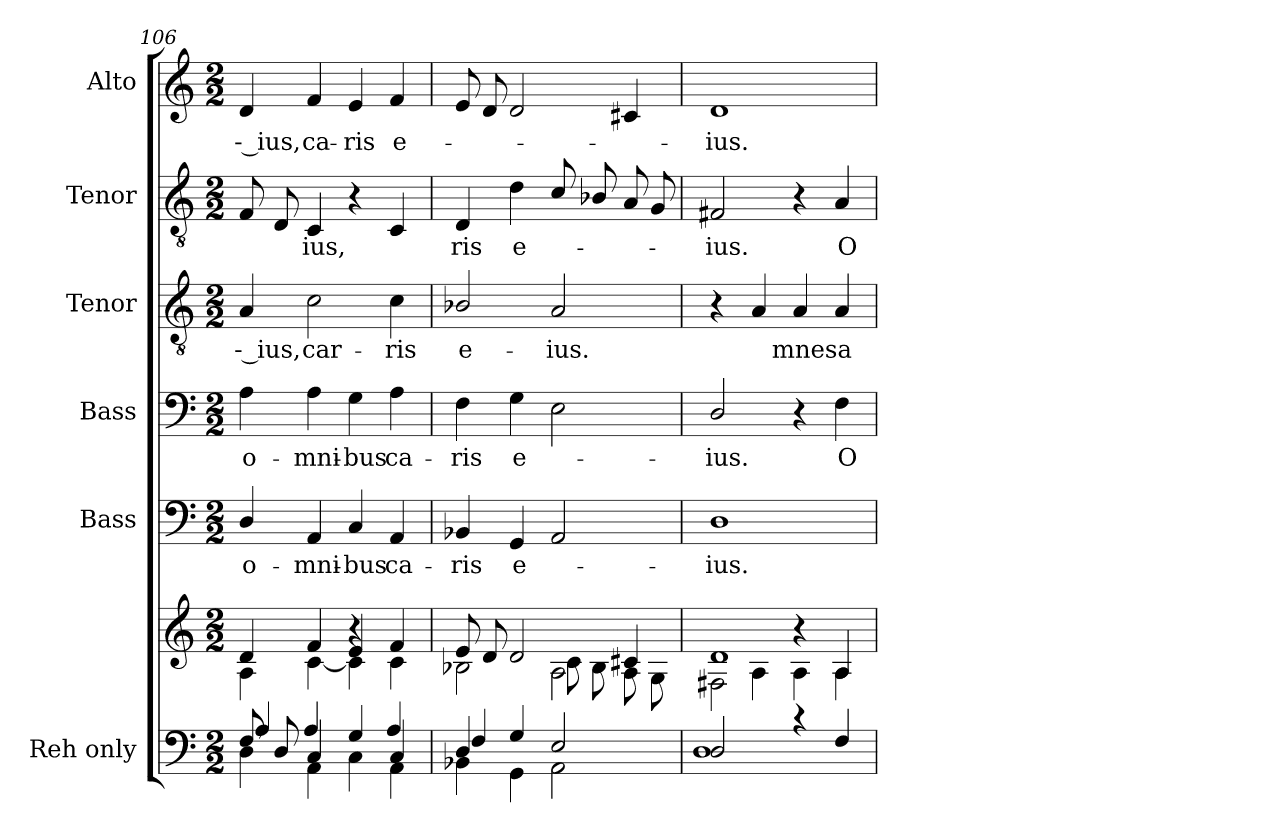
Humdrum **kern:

**kern	**kern	**kern	**text	**kern	**text	**kern	**text	**kern	**text	**kern	**text
*part6	*part6	*part5	*part5	*part4	*part4	*part3	*part3	*part2	*part2	*part1	*part1
*staff7	*staff6	*staff5	*staff5	*staff4	*staff4	*staff3	*staff3	*staff2	*staff2	*staff1	*staff1
*I"Reh only	*	*I"Bass	*	*I"Bass	*	*I"Tenor	*	*I"Tenor	*	*I"Alto	*
*	*	*I'B.	*	*I'B.	*	*I'T.	*	*I'T.	*	*I'A.	*
!!LO:LB:g=z
*clefF4	*clefG2	*clefF4	*	*clefF4	*	*clefGv2	*	*clefGv2	*	*clefG2	*
*	*	*	*	*	*	*ITrd7c12	*	*ITrd7c12	*	*	*
*k[]	*k[]	*k[]	*	*k[]	*	*k[]	*	*k[]	*	*k[]	*
*C:	*C:	*C:	*	*C:	*	*C:	*	*C:	*	*C:	*
*M2/2	*M2/2	*M2/2	*	*M2/2	*	*M2/2	*	*M2/2	*	*M2/2	*
=106	=106	=106	=106	=106	=106	=106	=106	=106	=106	=106	=106
*^	*^	*	*	*	*	*	*	*	*	*	*
*	*^	*	*^	*	*	*	*	*	*	*	*	*	*
!	!	!	!	!	!	!	!LO:LY:b:color=#000000	!	!	!	!	!	!	!	!
!	!	!	!	!	!	!	!	!	!LO:LY:b:color=#000000	!	!	!	!	!	!
!	!	!	!	!	!	!	!	!	!	!	!LO:LY:b:color=#000000	!	!	!	!
!	!	!	!	!	!	!	!	!	!	!	!	!	!	!	!LO:LY:b:color=#000000
8Fi/	4Ai/	4Di\	4di/	4Ai\	2ryy	4Di/	o-	4Ai\	o-	4AAi/	-- ius,	8FFi/	.	4di/	-- ius,
8Di/	.	.	.	.	.	.	.	.	.	.	.	8DDi/	.	.	.
!	!	!	!	!	!	!	!LO:LY:b:color=#000000	!	!	!	!	!	!	!	!
!	!	!	!	!	!	!	!	!	!LO:LY:b:color=#000000	!	!	!	!	!	!
!	!	!	!	!	!	!	!	!	!	!	!LO:LY:b:color=#000000	!	!	!	!
!	!	!	!	!	!	!	!	!	!	!	!	!	!LO:LY:b:color=#000000	!	!
!	!	!	!	!	!	!	!	!	!	!	!	!	!	!	!LO:LY:b:color=#000000
4Ci/	4Ai/	4AAi\	4fi/	[4ci\	.	4AAi/	-mni-	4Ai\	-mni-	2Ci\	car-	4CCi/	-ius,	4fi/	ca-
!	!	!	!	!	!	!	!LO:LY:b:color=#000000	!	!	!	!	!	!	!	!
!	!	!	!	!	!	!	!	!	!LO:LY:b:color=#000000	!	!	!	!	!	!
!	!	!	!	!	!	!	!	!	!	!	!	!	!LO:LY:b:color=#000000	!	!
!	!	!	!	!	!	!	!	!	!	!	!	!	!	!	!LO:LY:b:color=#000000
4ryy	4Gi/	4Ci\	4ei/	4ci\]	4r	4Ci/	-bus	4Gi\	-bus	.	.	4r	ca-	4ei/	-ris
!	!	!	!	!	!	!	!LO:LY:b:color=#000000	!	!	!	!	!	!	!	!
!	!	!	!	!	!	!	!	!	!LO:LY:b:color=#000000	!	!	!	!	!	!
!	!	!	!	!	!	!	!	!	!	!	!LO:LY:b:color=#000000	!	!	!	!
!	!	!	!	!	!	!	!	!	!	!	!	!	!	!	!LO:LY:b:color=#000000
4Ci/	4Ai/	4AAi\	4fi/	4ci\	4ryy	4AAi/	ca-	4Ai\	ca-	4Ci\	-ris	4CCi/	.	4fi/	e-
=107	=107	=107	=107	=107	=107	=107	=107	=107	=107	=107	=107	=107	=107	=107	=107
!	!	!	!	!	!	!	!LO:LY:b:color=#000000	!	!	!	!	!	!	!	!
!	!	!	!	!	!	!	!	!	!LO:LY:b:color=#000000	!	!	!	!	!	!
!	!	!	!	!	!	!	!	!	!	!	!LO:LY:b:color=#000000	!	!	!	!
!	!	!	!	!	!	!	!	!	!	!	!	!	!LO:LY:b:color=#000000	!	!
4Di/	4Fi/	4BB-Xi\	8ei/	2B-Xi\	4ryy	4BB-Xi/	-ris	4Fi\	-ris	2BB-Xi/	e-	4DDi/	-ris	8ei/	.
.	.	.	8di/	.	.	.	.	.	.	.	.	.	.	8di/	.
!	!	!	!	!	!	!	!LO:LY:b:color=#000000	!	!	!	!	!	!	!	!
!	!	!	!	!	!	!	!	!	!LO:LY:b:color=#000000	!	!	!	!	!	!
!	!	!	!	!	!	!	!	!	!	!	!	!	!LO:LY:b:color=#000000	!	!
2.ryy	4Gi/	4GGi\	2di/	.	4ryy	4GGi/	e-	4Gi\	e-	.	.	4Di\	e-	2di/	.
!	!	!	!	!	!	!	!	!	!	!	!LO:LY:b:color=#000000	!	!	!	!
.	2Ei/	2AAi\	.	2Ai\	8ci\	2AAi/	.	2Ei\	.	2AAi/	-ius.	8Ci/	.	.	.
.	.	.	.	.	8B-i\	.	.	.	.	.	.	8BB-Xi/	.	.	.
.	.	.	4c#Xi/	.	8Ai\	.	.	.	.	.	.	8AAi/	.	4c#Xi/	.
.	.	.	.	.	8Gi\	.	.	.	.	.	.	8GGi/	.	.	.
*	*v	*v	*	*	*	*	*	*	*	*	*	*	*	*	*
=108	=108	=108	=108	=108	=108	=108	=108	=108	=108	=108	=108	=108	=108	=108
!	!	!	!	!	!	!LO:LY:b:color=#000000	!	!	!	!	!	!	!	!
!	!	!	!	!	!	!	!	!LO:LY:b:color=#000000	!	!	!	!	!	!
!	!	!	!	!	!	!	!	!	!	!LO:LY:b:color=#000000	!	!	!	!
!	!	!	!	!	!	!	!	!	!	!	!	!LO:LY:b:color=#000000	!	!
!	!	!	!	!	!	!	!	!	!	!	!	!	!	!LO:LY:b:color=#000000
2Di/	1Di	1di	4ryy	2F#Xi\	1Di	-ius.	2Di/	-ius.	4r	O-	2FF#Xi/	-ius.	1di	-ius.
.	.	.	4Ai\	.	.	.	.	.	4AAi/	.	.	.	.	.
!	!	!	!	!	!	!	!	!	!	!LO:LY:b:color=#000000	!	!	!	!
4r	.	.	4Ai\	4r	.	.	4r	.	4AAi/	-mnes	4r	.	.	.
!	!	!	!	!	!	!	!	!LO:LY:b:color=#000000	!	!	!	!	!	!
!	!	!	!	!	!	!	!	!	!	!LO:LY:b:color=#000000	!	!	!	!
!	!	!	!	!	!	!	!	!	!	!	!	!LO:LY:b:color=#000000	!	!
4Fi/	.	.	4Ai\	4Ai/	.	.	4Fi\	O-	4AAi/	a-	4AAi/	O-	.	.
*v	*v	*	*	*	*	*	*	*	*	*	*	*	*	*
*	*v	*v	*v	*	*	*	*	*	*	*	*	*	*
=	=	=	=	=	=	=	=	=	=	=	=
*-	*-	*-	*-	*-	*-	*-	*-	*-	*-	*-	*-
